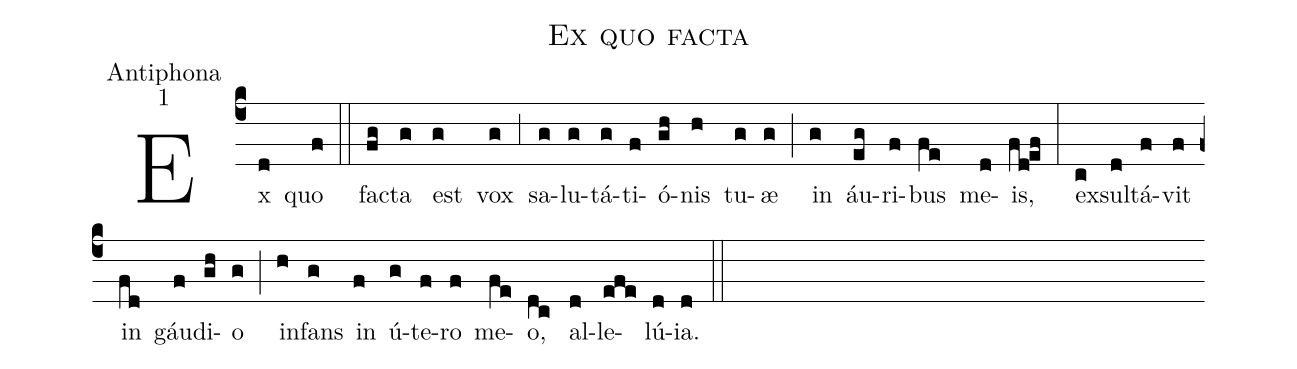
name:Ex quo facta;
office-part:Antiphona;
mode:1;
%%
(c4) Ex(d) quo(f) (::)
fa(fg)cta(g) est(g) vox(g) (,3) sa(g)lu(g)tá(g)ti(f)ó(gh)nis(h) tu(g)æ(g) (;) in(g) áu(eg)ri(f)bus(fe) me(d)is,(fd!ef) (:)
ex(c)sul(d)tá(f)vit(f) in(fd) gáu(f)di(gh)o(g) (;) in(h)fans(g) in(f) ú(g)te(f)ro(f) me(fe)o,(dc) al(d)le(efe)lú(d)ia.(d) (::)
